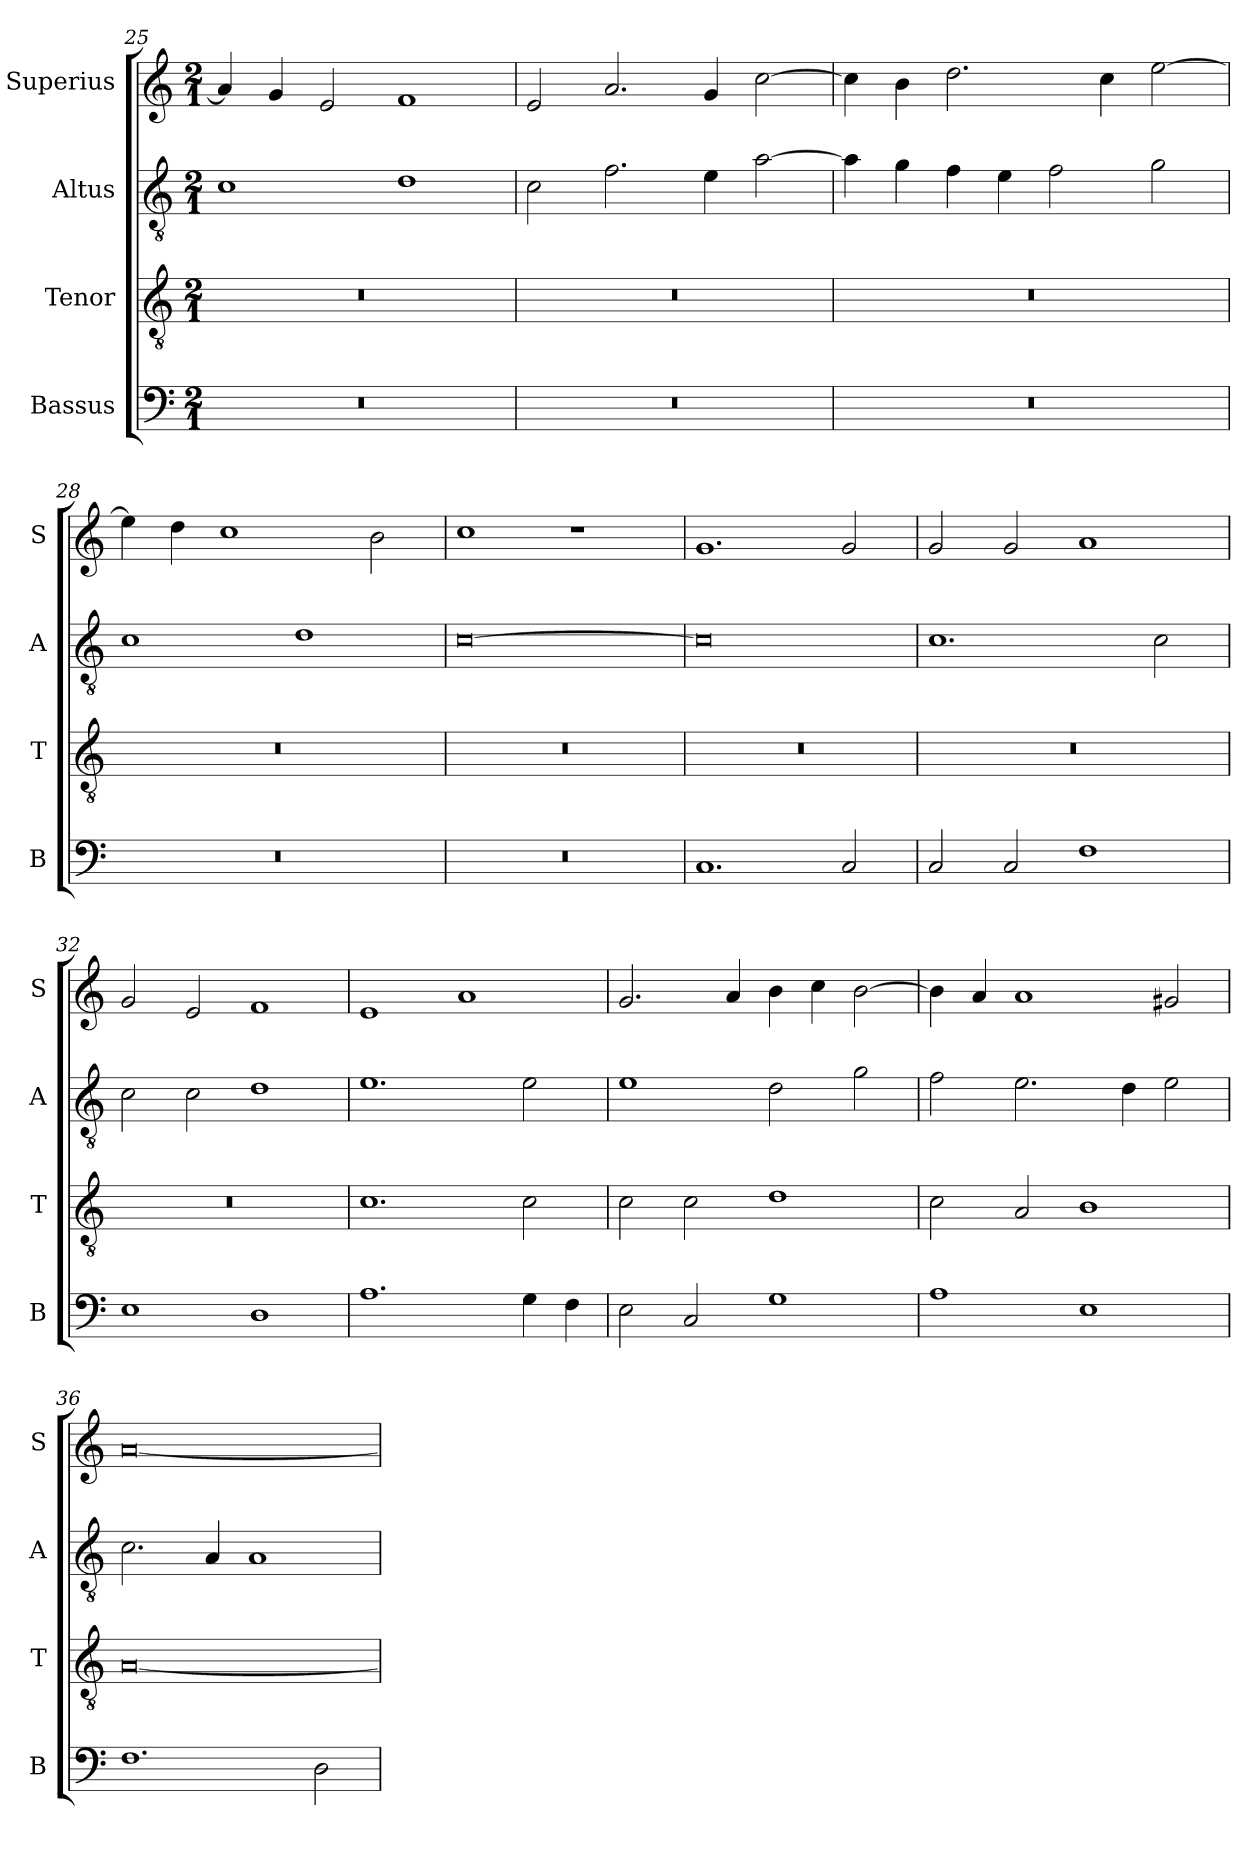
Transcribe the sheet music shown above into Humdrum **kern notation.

**kern	**kern	**kern	**kern
*part4	*part3	*part2	*part1
*staff4	*staff3	*staff2	*staff1
*I"Bassus	*I"Tenor	*I"Altus	*I"Superius
*I'B	*I'T	*I'A	*I'S
*clefF4	*clefGv2	*clefGv2	*clefG2
*k[]	*k[]	*k[]	*k[]
*M2/1	*M2/1	*M2/1	*M2/1
=25	=25	=25	=25
0r	0r	1c	4a/]
.	.	.	4g/
.	.	.	2e/
.	.	1d	1f
=26	=26	=26	=26
0r	0r	2c\	2e/
.	.	2.f\	2.a/
.	.	4e\	4g/
.	.	[2a\	[2cc\
=27	=27	=27	=27
0r	0r	4a\]	4cc\]
.	.	4g\	4b\
.	.	4f\	2.dd\
.	.	4e\	.
.	.	2f\	.
.	.	.	4cc\
.	.	2g\	[2ee\
=28	=28	=28	=28
0r	0r	1c	4ee\]
.	.	.	4dd\
.	.	.	1cc
.	.	1d	.
.	.	.	2b\
=29	=29	=29	=29
0r	0r	[0c	1cc
.	.	.	1r
=30	=30	=30	=30
1.C	0r	0c]	1.g
2C/	.	.	2g/
=31	=31	=31	=31
2C/	0r	1.c	2g/
2C/	.	.	2g/
1F	.	.	1a
.	.	2c\	.
=32	=32	=32	=32
1E	0r	2c\	2g/
.	.	2c\	2e/
1D	.	1d	1f
=33	=33	=33	=33
1.A	1.c	1.e	1e
.	.	.	1a
4G\	2c\	2e\	.
4F\	.	.	.
=34	=34	=34	=34
2E\	2c\	1e	2.g/
2C/	2c\	.	.
.	.	.	4a/
1G	1d	2d\	4b\
.	.	.	4cc\
.	.	2g\	[2b\
=35	=35	=35	=35
1A	2c\	2f\	4b\]
.	.	.	4a/
.	2A/	2.e\	1a
1E	1B	.	.
.	.	4d\	.
.	.	2e\	2g#X/
=36	=36	=36	=36
1.F	[0A	2.c\	[0a
.	.	4A/	.
.	.	1A	.
2D\	.	.	.
=	=	=	=
*-	*-	*-	*-
